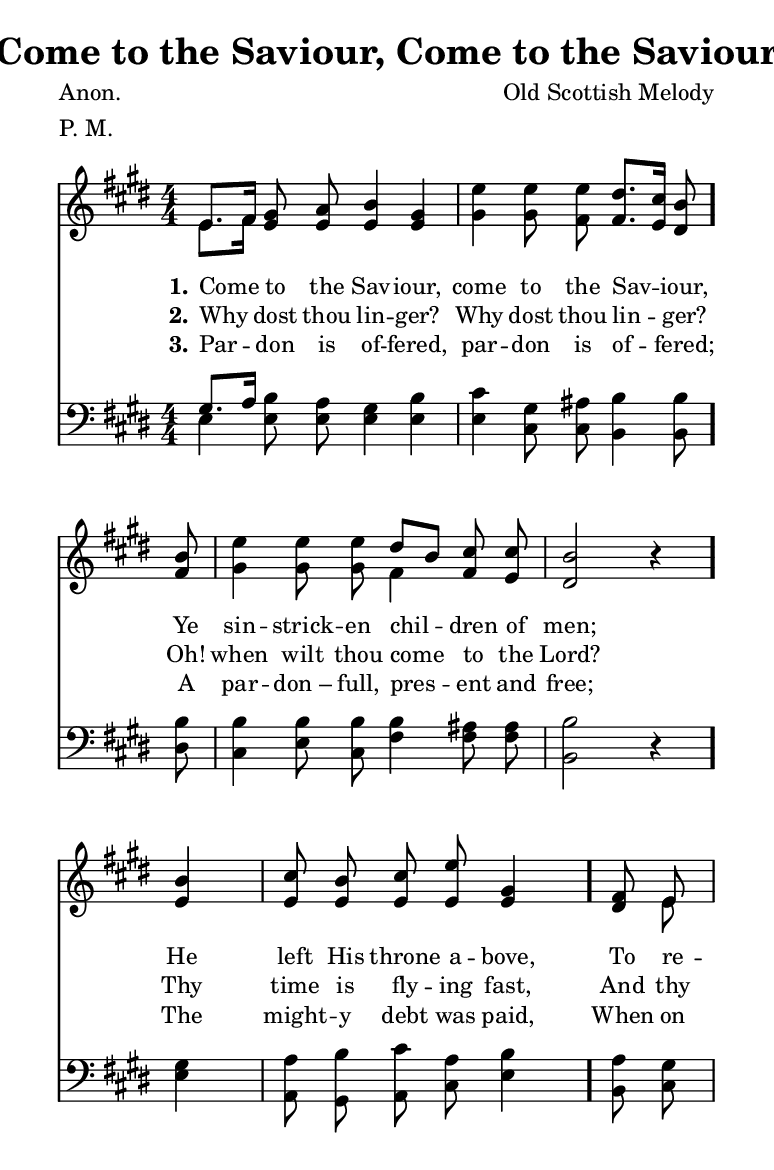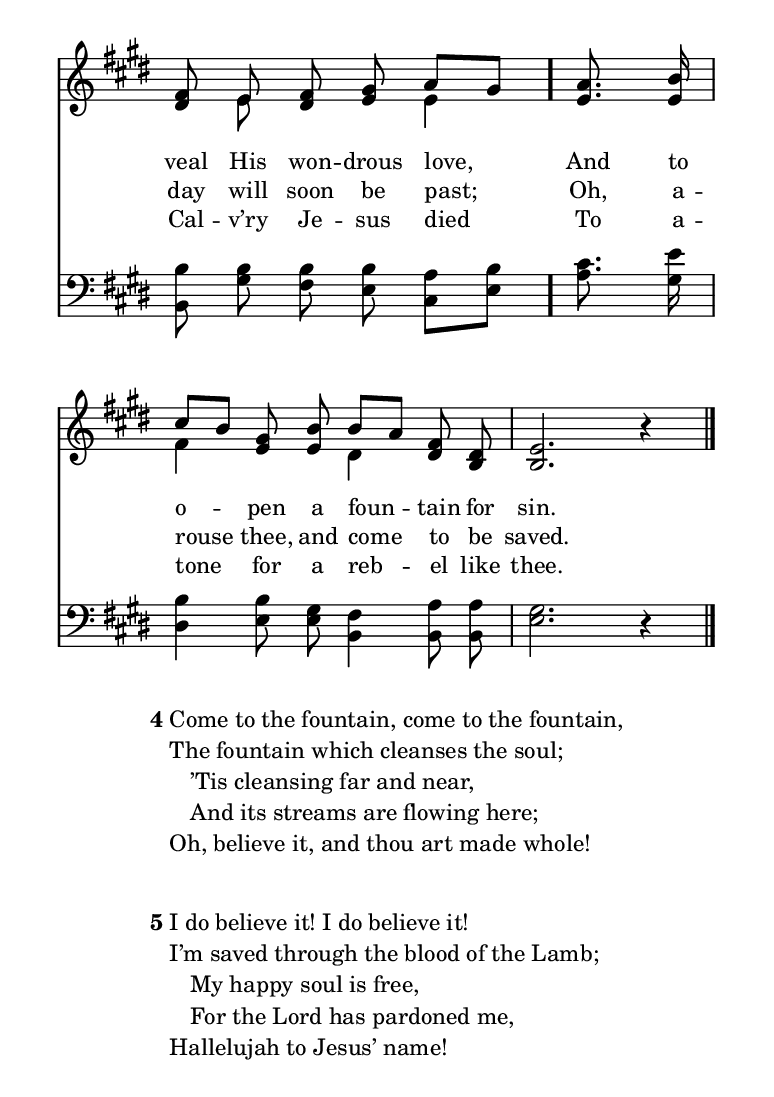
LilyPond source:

\include "common/global.ily"
\paper {
  \include "common/paper.ily"
  score-markup-spacing.padding = 4
  score-markup-spacing.basic-distance = 4
}

\header{
  %gospel
  hymnnumber = "72"
  title = "Come to the Saviour, Come to the Saviour"
  tunename = ""
  meter = "P. M."
  poet = "Anon."
  composer = "Old Scottish Melody"
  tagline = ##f
}

% for fermata in MIDI
ta = { \tempo 4=76 }
tb = { \tempo 4=38 }

global = {
  \include "common/overrides.ily"
  \override Staff.TimeSignature.style = #'numbered % original has `c`
  \time 4/4
  \override Score.MetronomeMark.transparent = ##t % hide all fermata changes too
  \ta
  \key e \major
  \autoBeamOff
}

notesSoprano = {
\global
\relative c' {

  e8.[ fis16] gis8 a8 b4 gis4 | e'4 e8 e8 dis8.[ cis16] b8
  b8 | e4 e8 e8 dis8[ b8] cis8 cis8 | b2 r4
  b4 | cis8 b8 cis8 e8 gis,4
  fis8 e8 fis8 e8 fis8 gis8 a8[ gis8]
  a8. b16 | cis8[ b8] gis8 b8 b8[ a8] fis8 dis8 | e2. r4

  \bar "|."

}
}

notesAlto = {
\global
\relative e' {

  e8.[ fis16] e8 e8 e4 e4 | gis4 gis8 fis8 fis8.[ e16] dis8
  fis8 | gis4 gis8 gis8 fis4 fis8 e8 | dis2 r4
  e4 | e8 e8 e8 e8 e4
  dis8 e8 | dis8 e8 dis8 e8 e4
  e8. e16 | fis4 e8 e8 dis4 dis8 b8 | b2. r4

}
}

notesTenor = {
\global
\relative a {

  gis8.[ a16] b8 a8 gis4 b4 | cis4 gis8 ais8 b4 b8
  b8 | b4 b8 b8 b4 ais8 ais8 | b2 r4
  gis4 | a8 b8 cis8 a8 b4
  a8 gis b8 b8 b8 b8 a8[ b8]
  cis8. e16 | b4 b8 gis8 fis4 a8 a8 | gis2. r4

}
}

notesBass = {
\global
\relative f {

  e4 e8 e8 e4 e4 | e4 cis8 cis8 b4 b8
  dis8 | cis4 e8 cis8 fis4 fis8 fis8 | b,2 r4
  e4 | a,8 gis8 a8 cis8 e4
  b8 cis8 | b8 gis'8 fis8 e8 cis8[ e8]
  a8. gis16 | dis4 e8 e8 b4 b8 b8 | e2. r4

}
}

wordsA = \lyricmode {
\set stanza = "1."

Come to the Sav -- iour, come to the Sav -- iour, \bar "."
Ye {\eogbreak} sin -- strick -- en chil -- dren of men; \bar "."
He left His throne a -- bove, \bar "."
To re -- {\eogbreak} veal His won -- drous love, \bar "."
And to o -- pen a foun -- tain for sin. \bar "."

}

wordsB = \lyricmode {
\set stanza = "2."

Why dost thou lin -- ger? Why dost thou lin -- ger?
Oh! when wilt thou come to the Lord?
Thy time is fly -- ing fast,
And thy day will soon be past;
Oh, a -- rouse thee, and come to be saved.

}

wordsC = \lyricmode {
\set stanza = "3."

Par -- don is of -- fered, par -- don is of -- fered;
A par -- don_– full, pres -- ent and free;
The might -- y debt was paid,
When on Cal -- v’ry Je -- sus died
To a -- tone for a reb -- el like thee.

}

wordsD = \markuplist {

\line { Come to the fountain, come to the fountain, }
\line { The fountain which cleanses the soul; }
\line { { \hspace #2 } ’Tis cleansing far and near, }
\line { { \hspace #2 } And its streams are flowing here; }
\line { Oh, believe it, and thou art made whole! }

}

wordsE = \markuplist {

\line { I do believe it! I do believe it! }
\line { I’m saved through the blood of the Lamb; }
\line { { \hspace #2 } My happy soul is free, }
\line { { \hspace #2 } For the Lord has pardoned me, }
\line { Hallelujah to Jesus’ name! }

}

\score {
  \context ChoirStaff <<
    \context Staff = upper <<
      \set Staff.autoBeaming = ##f
      \set ChoirStaff.systemStartDelimiter = #'SystemStartBar
      \set ChoirStaff.printPartCombineTexts = ##f
      \partcombine #'(2 . 11) \notesSoprano \notesAlto
      \context NullVoice = sopranos { \voiceOne << \notesSoprano >> }
      \context Lyrics = one   \lyricsto sopranos \wordsA
      \context Lyrics = two   \lyricsto sopranos \wordsB
      \context Lyrics = three \lyricsto sopranos \wordsC
    >>
    \context Staff = men <<
      \set Staff.autoBeaming = ##f
      \clef bass
      \set ChoirStaff.printPartCombineTexts = ##f
      \partcombine #'(2 . 11) \notesTenor \notesBass
    >>
  >>
  \layout {
    \include "common/layout.ily"
  }
  #(cond ((ly:get-option 'eog-midi-permitted) #{ \midi{
    \include "common/midi.ily"
  } #}))
}

\markup { \fill-line { \column {
  \line{ \bold 4 \column { \wordsD } } \combine \null \vspace #1.4
  \line{ \bold 5 \column { \wordsE } } \combine \null \vspace #1.4
} } }

\version "2.19.49"  % necessary for upgrading to future LilyPond versions.

% vi:set et ts=2 sw=2 ai nocindent syntax=lilypond:
